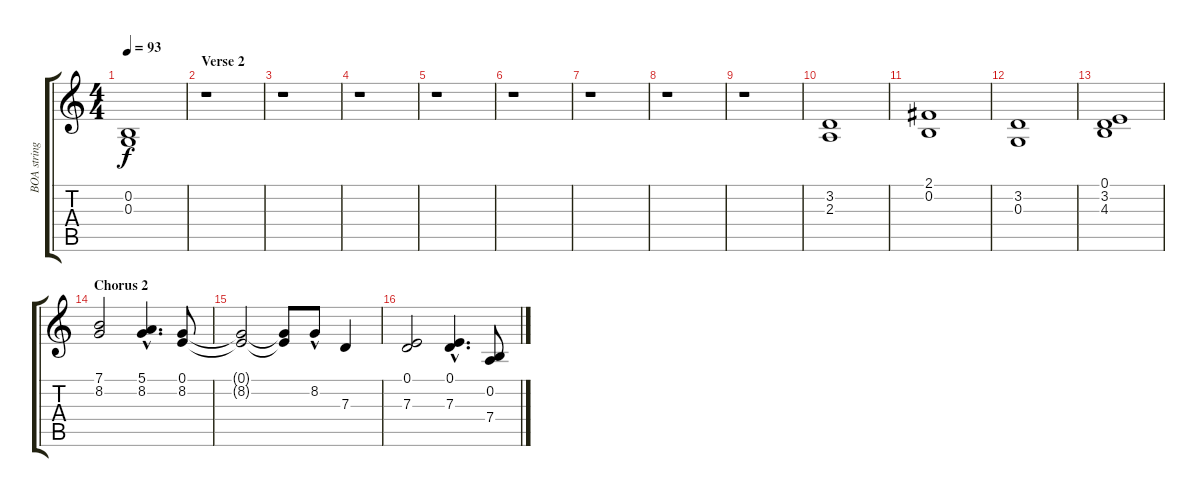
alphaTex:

\track ("BOA strings2" "BOA string") {instrument violin}
\staff {score tabs}
\tuning (E4 B3 G3 D3 A2 E2) {hide}
\ts (4 4)
\tempo 93
\clef g2
\ks c
(0.2{t} 0.3{t}).1{dy f} |
\section ("" "Verse 2")
r.1 |
r.1 |
r.1 |
r.1 |
r.1 |
r.1 |
r.1 |
r.1 |
(3.2 2.3).1{volume 6} |
(2.1 0.2).1{volume 10} |
(3.2 0.3).1{volume 11} |
(0.1 3.2 4.3).1 |
\section ("" "Chorus 2")
(7.1 8.2).2{volume 12} (5.1{hac} 8.2{hac}).4{d} (0.1 8.2).8 |
(0.1{t} 8.2{t}).2 (0.1{t} 8.2{t}).8 8.2{hac}.8 7.3.4 |
(0.1 7.3).2 (0.1{hac} 7.3{hac}).4{d} (0.2 7.4).8
